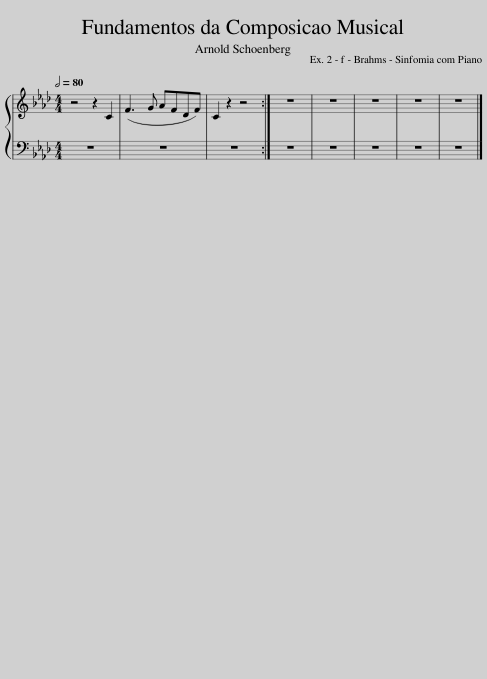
X:1
L:1/8
Q:1/2=80
M:4/4
I:linebreak $
K:Ab
V:1 treble
V:1
 z4 z2 C2 | (F3 G AFDF) | C2 z2 z4 :| z8 | z8 | %5
 z8 | z8 | z8 |] %8
